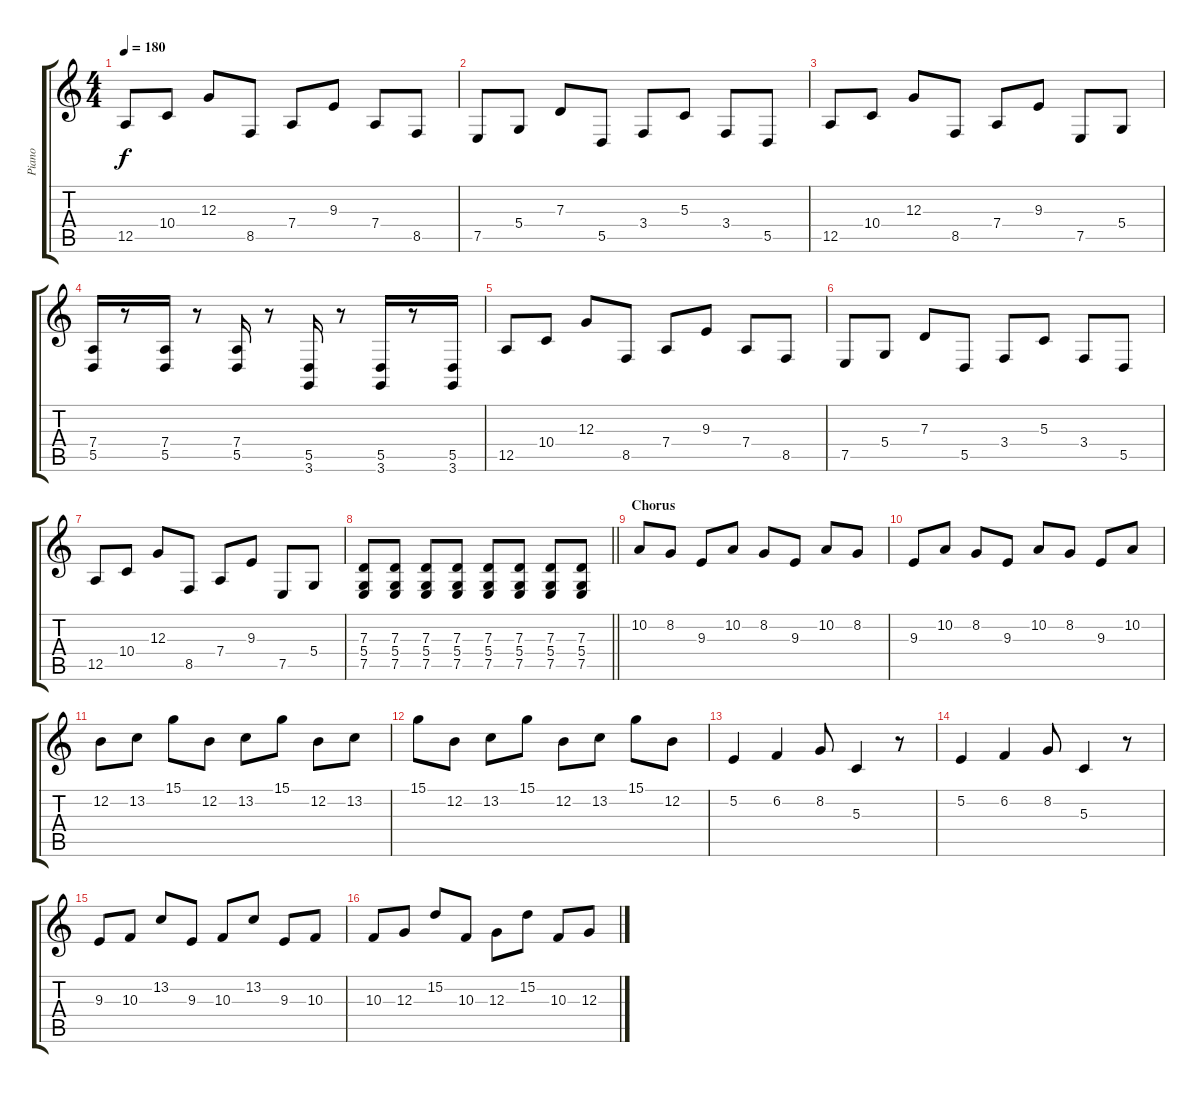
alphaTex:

\track ("Piano" "Piano") {instrument brightacousticpiano}
\staff {score tabs}
\tuning (E4 B3 G3 D3 A2 E2) {hide}
\ts (4 4)
\tempo 180
\clef g2
\ks c
12.5.8{dy f} 10.4.8 12.3.8 8.5.8 7.4.8 9.3.8 7.4.8 8.5.8 |
7.5.8 5.4.8 7.3.8 5.5.8 3.4.8 5.3.8 3.4.8 5.5.8 |
12.5.8 10.4.8 12.3.8 8.5.8 7.4.8 9.3.8 7.5.8 5.4.8 |
(7.4 5.5).16 r.8 (7.4 5.5).16 r.8 (7.4 5.5).16 r.8 (5.5 3.6).16 r.8 (5.5 3.6).16 r.8 (5.5 3.6).16 |
12.5.8 10.4.8 12.3.8 8.5.8 7.4.8 9.3.8 7.4.8 8.5.8 |
7.5.8 5.4.8 7.3.8 5.5.8 3.4.8 5.3.8 3.4.8 5.5.8 |
12.5.8 10.4.8 12.3.8 8.5.8 7.4.8 9.3.8 7.5.8 5.4.8 |
\barLineRight lightlight
(7.3 5.4 7.5).8 (7.3 5.4 7.5).8 (7.3 5.4 7.5).8 (7.3 5.4 7.5).8 (7.3 5.4 7.5).8 (7.3 5.4 7.5).8 (7.3 5.4 7.5).8 (7.3 5.4 7.5).8 |
\section ("" "Chorus")
10.2.8 8.2.8 9.3.8 10.2.8 8.2.8 9.3.8 10.2.8 8.2.8 |
9.3.8 10.2.8 8.2.8 9.3.8 10.2.8 8.2.8 9.3.8 10.2.8 |
12.2.8 13.2.8 15.1.8 12.2.8 13.2.8 15.1.8 12.2.8 13.2.8 |
15.1.8 12.2.8 13.2.8 15.1.8 12.2.8 13.2.8 15.1.8 12.2.8 |
5.2.4 6.2.4 8.2.8 5.3.4 r.8 |
5.2.4 6.2.4 8.2.8 5.3.4 r.8 |
9.3.8 10.3.8 13.2.8 9.3.8 10.3.8 13.2.8 9.3.8 10.3.8 |
10.3.8 12.3.8 15.2.8 10.3.8 12.3.8 15.2.8 10.3.8 12.3.8
